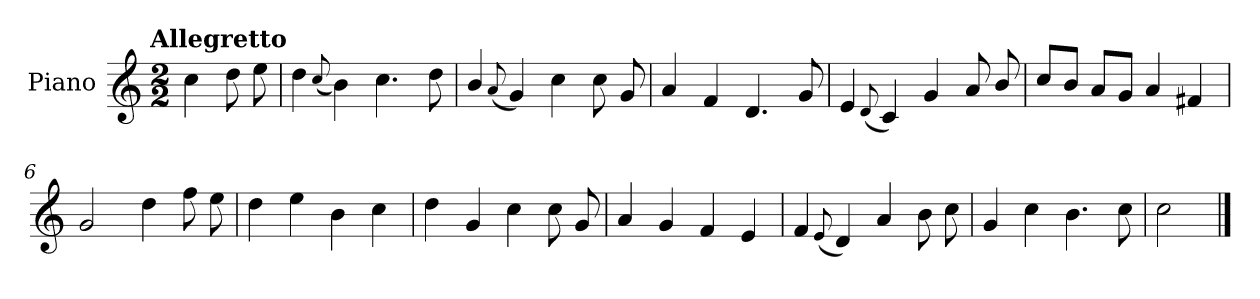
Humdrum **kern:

**kern
*part1
*staff1
*I"Piano
*I'Pno.
*clefG2
*k[]
!!LO:TX:omd:t=Allegretto
*M2/2
*MM116
=
4cc\
8dd\
8ee\
=1
4dd\
(<8qqcc/
4b\)
4.cc\
8dd\
=2
4b/
(<8qqa/
4g/)
4cc\
8cc\
8g/
=3
4a/
4f/
4.d/
8g/
!!LO:LB:g=z
=4
4e/
(<8qqd/
4c/)
4g/
8a/
8b/
=5
8cc/L
8b/J
8a/L
8g/J
4a/
4f#X/
=6
2g/
4dd\
8ff\
8ee\
=7
4dd\
4ee\
4b\
4cc\
!!LO:LB:g=z
=8
4dd\
4g/
4cc\
8cc\
8g/
=9
4a/
4g/
4f/
4e/
=10
4f/
(<8qqe/
4d/)
4a/
8b\
8cc\
=11
4g/
4cc\
4.b\
8cc\
=12
2cc\
==
*-
